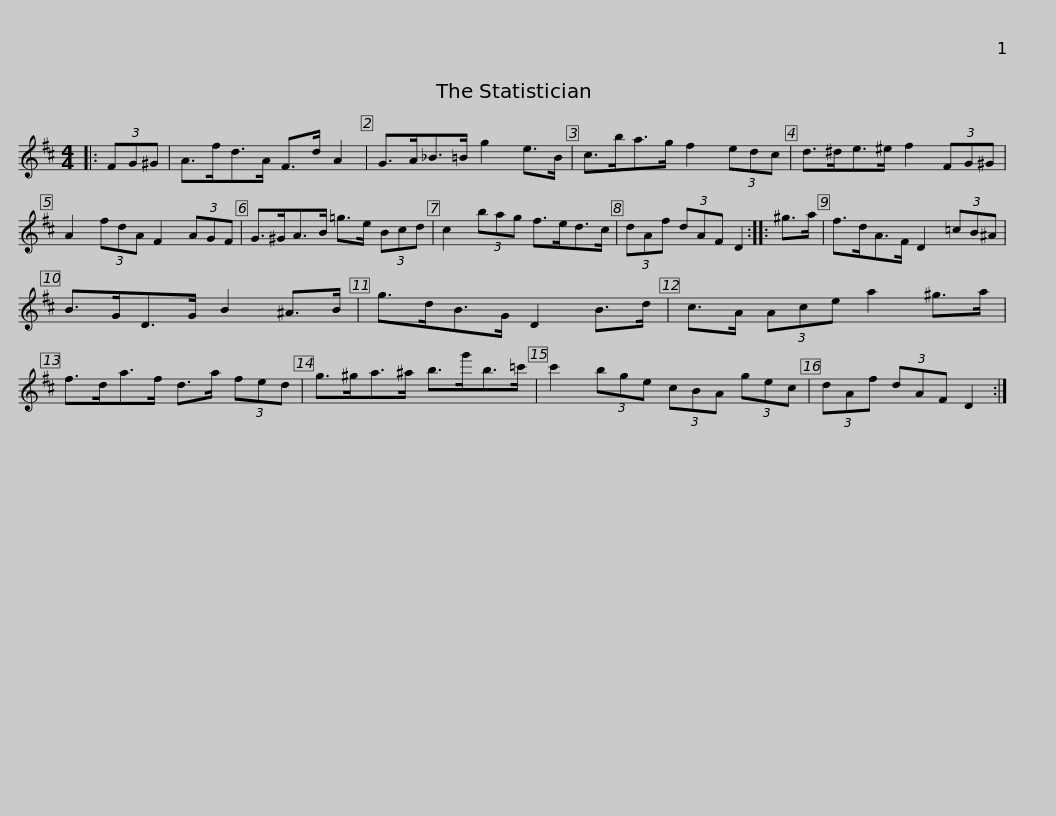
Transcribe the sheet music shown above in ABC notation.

X:1
L:1/8
M:4/4
I:linebreak $
K:D
V:1 treble
V:1
|: (3FG^G | A>fd>A F>d A2 | G>A_B>=B g2 e>B | c>ba>g f2 (3edc | d>^de>^e f2 (3FG^G |$ %5
 A2 (3fdA F2 (3AGF | G>^GA>B =g>e (3Bcd | c2 (3bag f>ed>c | (3dAf (3dAF D2 :: ^g>a |$ %10
 f>dA>F D2 (3=cB^A | B>GD>G B2 ^A>B | g>dB>G D2 B>d | c>A (3Ace a2 ^g>a |$ f>da>f d>a (3fed | %15
 g>^ga>^a b>g'b>=c' | c'2 (3bge (3cBA (3gec | (3dAf (3dAF D2 :| %18
